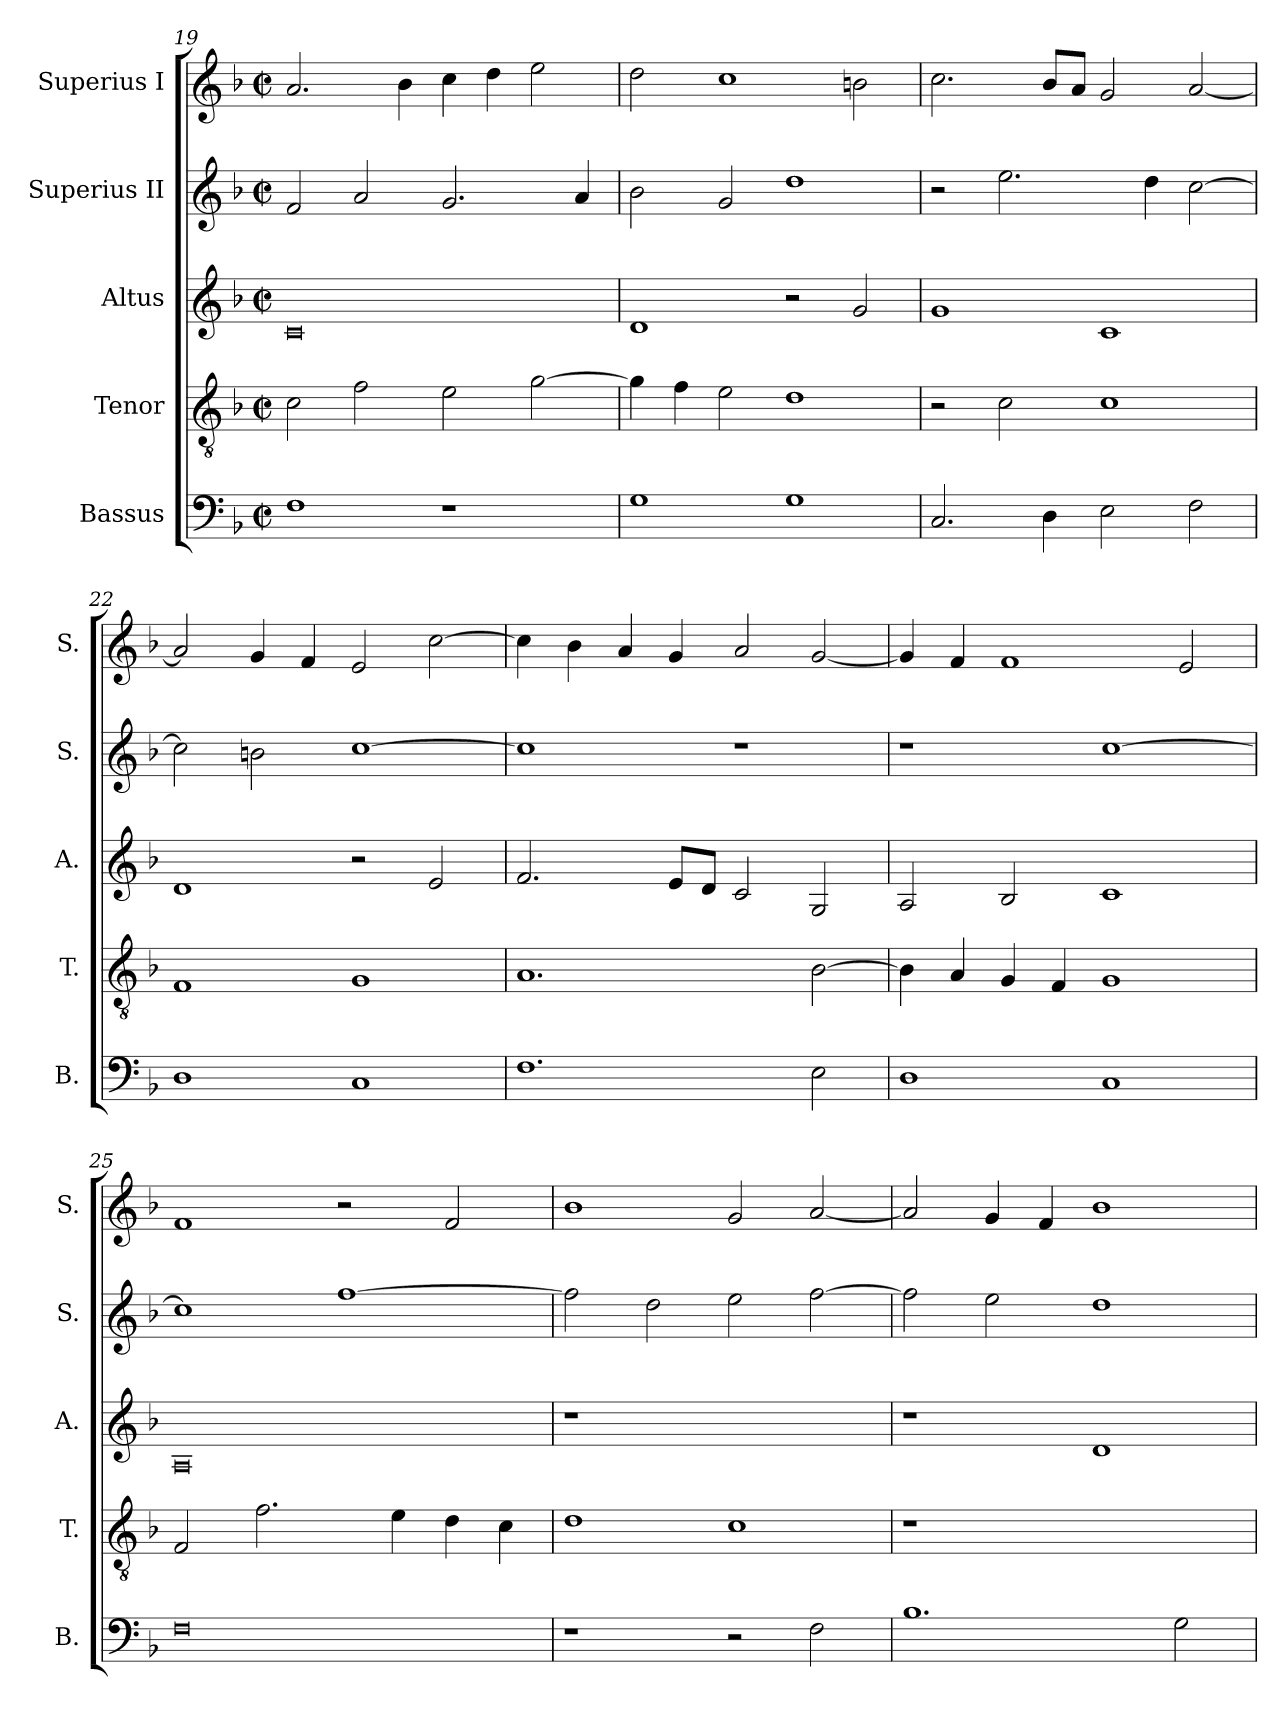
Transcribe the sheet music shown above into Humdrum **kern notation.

**kern	**kern	**kern	**kern	**kern
*part5	*part4	*part3	*part2	*part1
*staff5	*staff4	*staff3	*staff2	*staff1
*I"Bassus	*I"Tenor	*I"Altus	*I"Superius II	*I"Superius I
*I'B.	*I'T.	*I'A.	*I'S.	*I'S.
*clefF4	*clefGv2	*clefG2	*clefG2	*clefG2
*	*ITrd7c12	*	*	*
*k[b-]	*k[b-]	*k[b-]	*k[b-]	*k[b-]
*F:	*F:	*F:	*F:	*F:
*M2/2	*M2/2	*M2/2	*M2/2	*M2/2
*met(c|)	*met(c|)	*met(c|)	*met(c|)	*met(c|)
=19	=19	=19	=19	=19
1Fi	2Ci\	0ci	2fi/	2.ai/
.	2Fi\	.	2ai/	.
.	.	.	.	4b-i\
1r	2Ei\	.	2.gi/	4cci\
.	.	.	.	4ddi\
.	[>2Gi\	.	.	2eei\
.	.	.	4ai/	.
=20	=20	=20	=20	=20
1Gi	4Gi\]	1di	2b-i\	2ddi\
.	4Fi\	.	.	.
.	2Ei\	.	2gi/	1cci
1Gi	1Di	2r	1ddi	.
.	.	2gi/	.	2bni\
!!LO:PB:g=z
=21	=21	=21	=21	=21
2.Ci/	2r	1gi	2r	2.cci\
.	2Ci\	.	2.eei\	.
4Di\	.	.	.	8b-i/L
.	.	.	.	8ai/J
2Ei\	1Ci	1ci	.	2gi/
.	.	.	4ddi\	.
2Fi\	.	.	[>2cci\	[<2ai/
=22	=22	=22	=22	=22
1Di	1FFi	1di	2cci\]	2ai/]
.	.	.	2bni\	4gi/
.	.	.	.	4fi/
1Ci	1GGi	2r	[>1cci	2ei/
.	.	2ei/	.	[>2cci\
=23	=23	=23	=23	=23
1.Fi	1.AAi	2.fi/	1cci]	4cci\]
.	.	.	.	4b-i\
.	.	.	.	4ai/
.	.	8ei/L	.	4gi/
.	.	8di/J	.	.
.	.	2ci/	1r	2ai/
2Ei\	[>2BB-i\	2Gi/	.	[<2gi/
=24	=24	=24	=24	=24
1Di	4BB-i\]	2Ai/	1r	4gi/]
.	4AAi/	.	.	4fi/
.	4GGi/	2B-i/	.	1fi
.	4FFi/	.	.	.
1Ci	1GGi	1ci	[>1cci	.
.	.	.	.	2ei/
!!LO:LB:g=z
=25	=25	=25	=25	=25
0Fi	2FFi/	0Ai	1cci]	1fi
.	2.Fi\	.	.	.
.	.	.	[>1ffi	2r
.	4Ei\	.	.	.
.	4Di\	.	.	2fi/
.	4Ci\	.	.	.
=26	=26	=26	=26	=26
!	!	!LO:N:vis=1	!	!
1r	1Di	1r	2ffi\]	1b-i
.	.	.	2ddi\	.
2r	1Ci	1ryy	2eei\	2gi/
2Fi\	.	.	[>2ffi\	[<2ai/
=27	=27	=27	=27	=27
!	!LO:N:vis=1	!	!	!
1.B-i	1r	1r	2ffi\]	2ai/]
.	.	.	2eei\	4gi/
.	.	.	.	4fi/
.	1ryy	1di	1ddi	1b-i
2Gi\	.	.	.	.
=	=	=	=	=
*-	*-	*-	*-	*-
